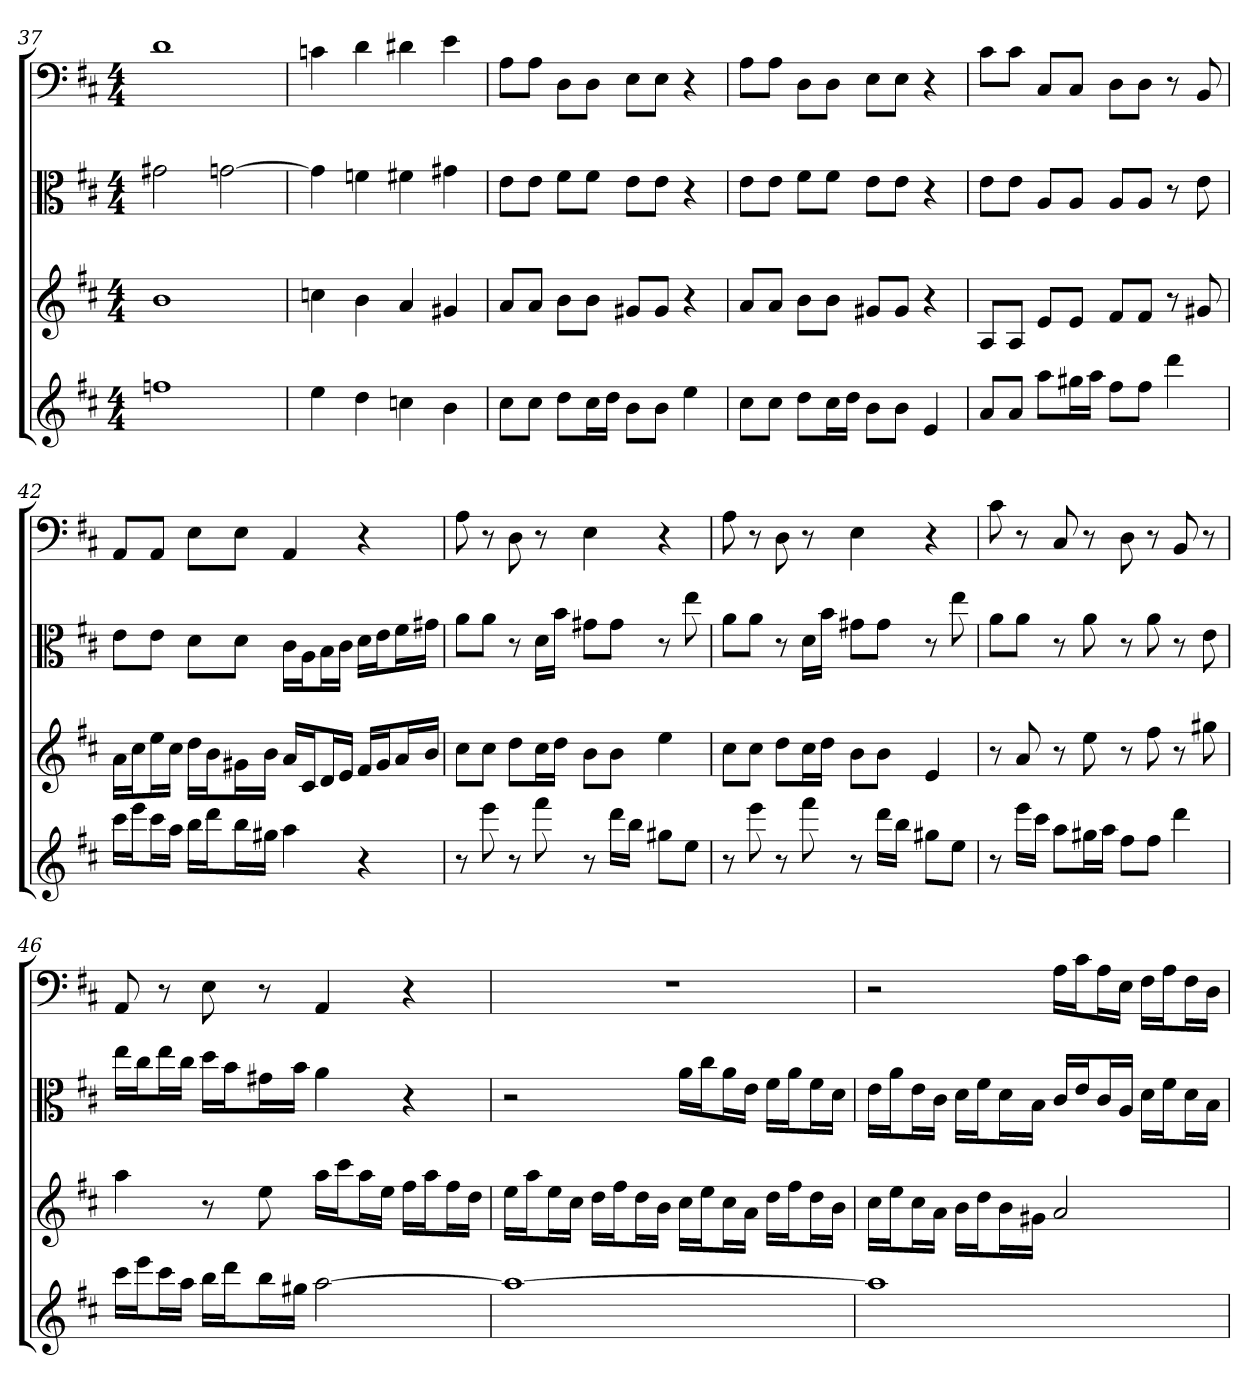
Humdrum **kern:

**kern	**kern	**kern	**kern
*part4	*part3	*part2	*part1
*staff4	*staff3	*staff2	*staff1
*	*	*clefC3	*clefF4
*k[f#c#]	*k[f#c#]	*k[f#c#]	*k[f#c#]
*D:	*D:	*D:	*D:
*M4/4	*M4/4	*M4/4	*M4/4
=37	=37	=37	=37
1ffn	1b	2g#X	1d
.	.	[2gn	.
=38	=38	=38	=38
4ee	4ccn	4g]	4cn
4dd	4b	4fn	4d
4ccn	4a	4f#X	4d#X
4b	4g#X	4g#X	4e
=39	=39	=39	=39
8cc#L	8aL	8e\L	8A\L
8cc#J	8aJ	8e\J	8A\J
8ddL	8bL	8f#\L	8D\L
16cc#L	8bJ	8f#\J	8D\J
16ddJJ	.	.	.
8bL	8g#XL	8e\L	8E\L
8bJ	8g#J	8e\J	8E\J
4ee	4r	4r	4r
=40	=40	=40	=40
8cc#L	8aL	8e\L	8A\L
8cc#J	8aJ	8e\J	8A\J
8ddL	8bL	8f#\L	8D\L
16cc#L	8bJ	8f#\J	8D\J
16ddJJ	.	.	.
8bL	8g#XL	8e\L	8E\L
8bJ	8g#J	8e\J	8E\J
4e	4r	4r	4r
=41	=41	=41	=41
8aL	8AL	8e\L	8c#\L
8aJ	8AJ	8e\J	8c#\J
8aaL	8eL	8A/L	8C#/L
16gg#XL	8eJ	8A/J	8C#/J
16aaJJ	.	.	.
8ff#L	8f#L	8A/L	8D\L
8ff#J	8f#J	8A/J	8D\J
4ddd	8r	8r	8r
.	8g#X	8e	8BB
=42	=42	=42	=42
16ccc#LL	16aLL	8e\L	8AA/L
16eeeJ	16cc#J	.	.
16ccc#L	16eeL	8e\J	8AA/J
16aaJJ	16cc#JJ	.	.
16bbLL	16ddLL	8d\L	8E\L
16dddJ	16bJ	.	.
16bbL	16g#XL	8d\J	8E\J
16gg#XJJ	16bJJ	.	.
4aa	16aLL	16c#\LL	4AA
.	16c#J	16A\J	.
.	16dL	16B\L	.
.	16eJJ	16c#\JJ	.
4r	16f#LL	16d\LL	4r
.	16g#J	16e\J	.
.	16aL	16f#\L	.
.	16bJJ	16g#X\JJ	.
=43	=43	=43	=43
8r	8cc#L	8a\L	8A
8eee	8cc#J	8a\J	8r
8r	8ddL	8r	8D
8fff#	16cc#L	16d\LL	8r
.	16ddJJ	16b\JJ	.
8r	8bL	8g#X\L	4E
16dddLL	8bJ	8g#\J	.
16bbJJ	.	.	.
8gg#XL	4ee	8r	4r
8eeJ	.	8ee	.
=44	=44	=44	=44
8r	8cc#L	8a\L	8A
8eee	8cc#J	8a\J	8r
8r	8ddL	8r	8D
8fff#	16cc#L	16d\LL	8r
.	16ddJJ	16b\JJ	.
8r	8bL	8g#X\L	4E
16dddLL	8bJ	8g#\J	.
16bbJJ	.	.	.
8gg#XL	4e	8r	4r
8eeJ	.	8ee	.
=45	=45	=45	=45
8r	8r	8a\L	8c#
16eeeLL	8a	8a\J	8r
16ccc#JJ	.	.	.
8aaL	8r	8r	8C#
16gg#XL	8ee	8a	8r
16aaJJ	.	.	.
8ff#L	8r	8r	8D
8ff#J	8ff#	8a	8r
4ddd	8r	8r	8BB
.	8gg#X	8e	8r
=46	=46	=46	=46
16ccc#LL	4aa	16ee\LL	8AA
16eeeJ	.	16cc#\J	.
16ccc#L	.	16ee\L	8r
16aaJJ	.	16cc#\JJ	.
16bbLL	8r	16dd\LL	8E
16dddJ	.	16b\J	.
16bbL	8ee	16g#X\L	8r
16gg#XJJ	.	16b\JJ	.
[2aa	16aaLL	4a	4AA
.	16ccc#J	.	.
.	16aaL	.	.
.	16eeJJ	.	.
.	16ff#LL	4r	4r
.	16aaJ	.	.
.	16ff#L	.	.
.	16ddJJ	.	.
=47	=47	=47	=47
1aa_	16eeLL	2r	1r
.	16aaJ	.	.
.	16eeL	.	.
.	16cc#JJ	.	.
.	16ddLL	.	.
.	16ff#J	.	.
.	16ddL	.	.
.	16bJJ	.	.
.	16cc#LL	16a\LL	.
.	16eeJ	16cc#\J	.
.	16cc#L	16a\L	.
.	16aJJ	16e\JJ	.
.	16ddLL	16f#\LL	.
.	16ff#J	16a\J	.
.	16ddL	16f#\L	.
.	16bJJ	16d\JJ	.
=48	=48	=48	=48
1aa]	16cc#LL	16e\LL	2r
.	16eeJ	16a\J	.
.	16cc#L	16e\L	.
.	16aJJ	16c#\JJ	.
.	16bLL	16d\LL	.
.	16ddJ	16f#\J	.
.	16bL	16d\L	.
.	16g#XJJ	16B\JJ	.
.	2a	16c#/LL	16A\LL
.	.	16e/J	16c#\J
.	.	16c#/L	16A\L
.	.	16A/JJ	16E\JJ
.	.	16d\LL	16F#\LL
.	.	16f#\J	16A\J
.	.	16d\L	16F#\L
.	.	16B\JJ	16D\JJ
=	=	=	=
*-	*-	*-	*-
